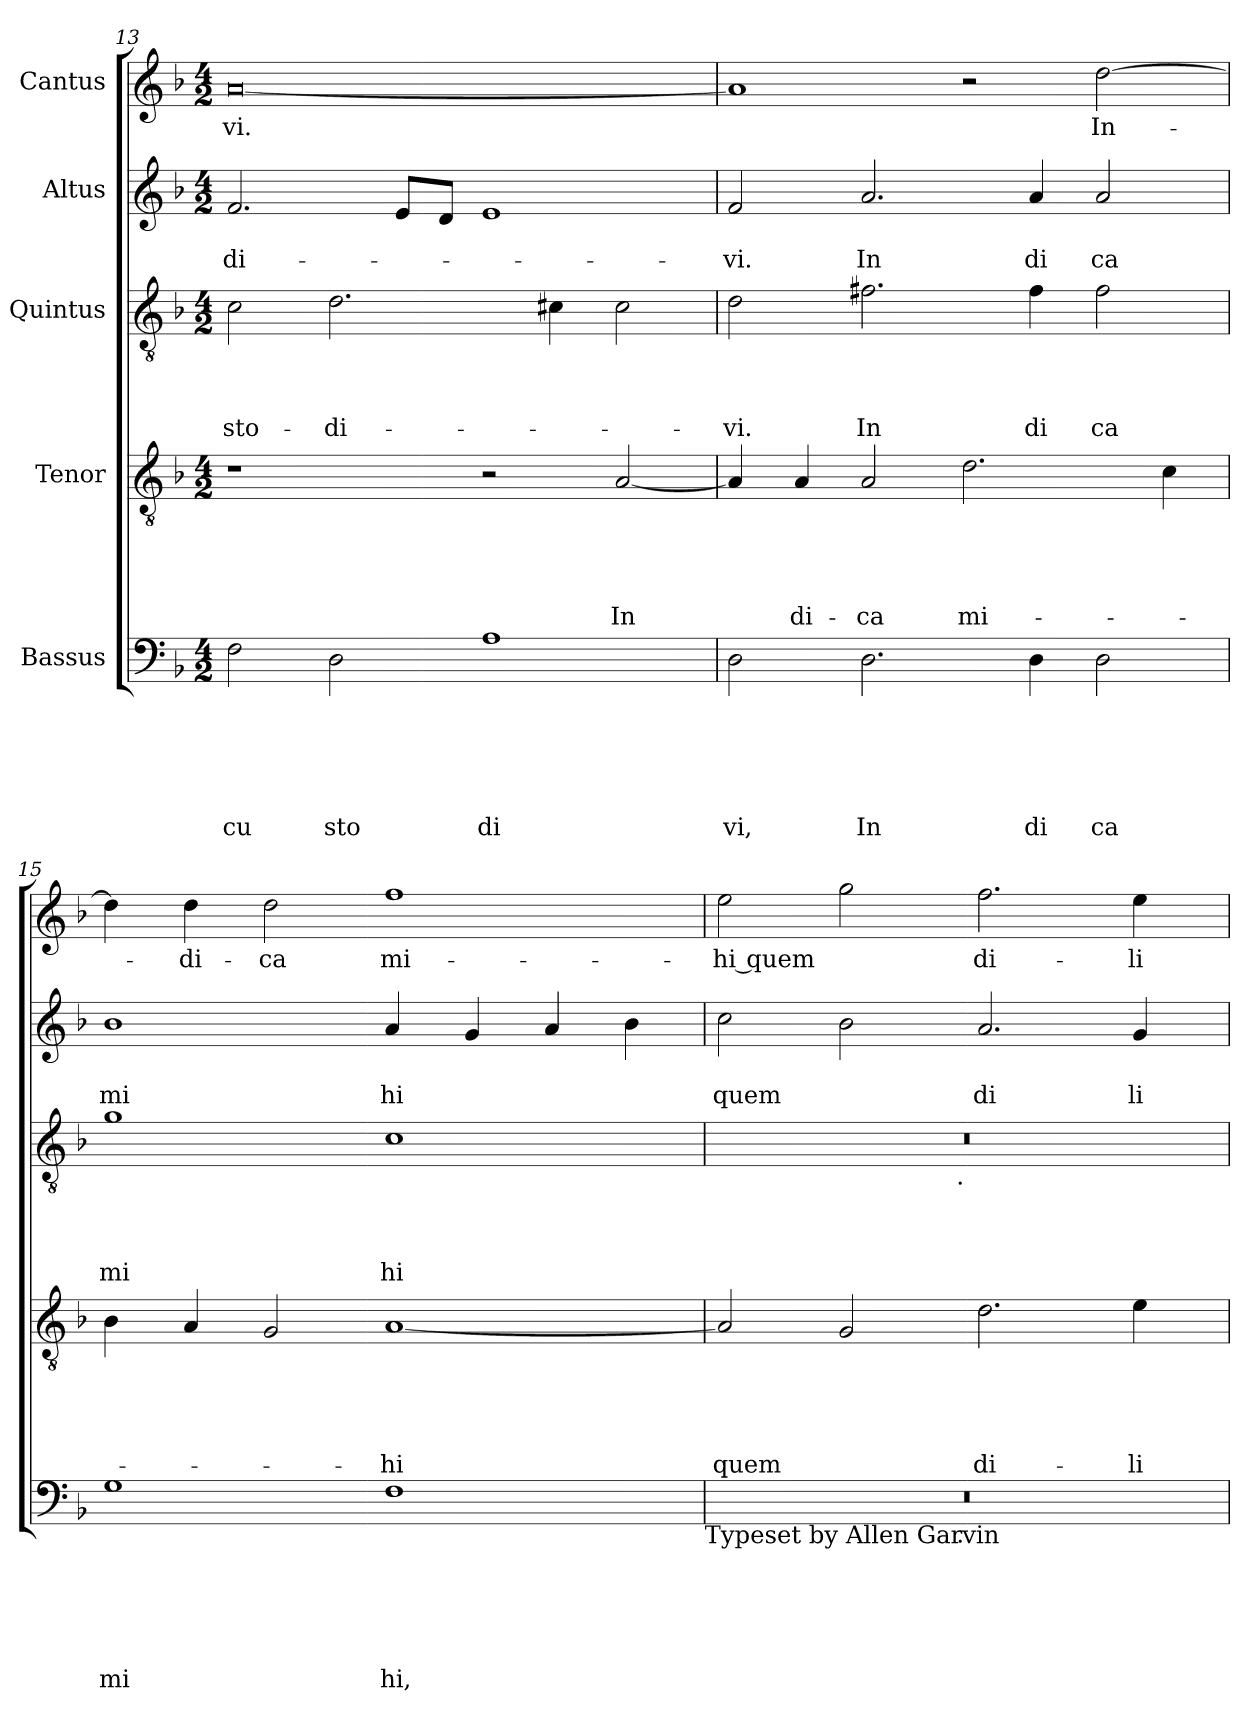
**kern	**text	**text	**text	**text	**text	**text	**kern	**text	**text	**text	**text	**text	**kern	**text	**text	**text	**text	**kern	**text	**text	**kern	**text
*part5	*part5	*part5	*part5	*part5	*part5	*part5	*part4	*part4	*part4	*part4	*part4	*part4	*part3	*part3	*part3	*part3	*part3	*part2	*part2	*part2	*part1	*part1
*staff5	*staff5	*staff5	*staff5	*staff5	*staff5	*staff5	*staff4	*staff4	*staff4	*staff4	*staff4	*staff4	*staff3	*staff3	*staff3	*staff3	*staff3	*staff2	*staff2	*staff2	*staff1	*staff1
*I"Bassus	*	*	*	*	*	*	*I"Tenor	*	*	*	*	*	*I"Quintus	*	*	*	*	*I"Altus	*	*	*I"Cantus	*
*clefF4	*	*	*	*	*	*	*clefGv2	*	*	*	*	*	*clefGv2	*	*	*	*	*clefG2	*	*	*clefG2	*
*k[b-]	*	*	*	*	*	*	*k[b-]	*	*	*	*	*	*k[b-]	*	*	*	*	*k[b-]	*	*	*k[b-]	*
*F:	*	*	*	*	*	*	*F:	*	*	*	*	*	*F:	*	*	*	*	*F:	*	*	*F:	*
*M4/2	*	*	*	*	*	*	*M4/2	*	*	*	*	*	*M4/2	*	*	*	*	*M4/2	*	*	*M4/2	*
=13	=13	=13	=13	=13	=13	=13	=13	=13	=13	=13	=13	=13	=13	=13	=13	=13	=13	=13	=13	=13	=13	=13
!	!	!	!	!	!	!LO:LY:b	!	!	!	!	!	!	!	!	!	!	!LO:LY:b	!	!	!LO:LY:b	!	!LO:LY:b
2F\	.	.	.	.	.	cu	1r	.	.	.	.	.	2c\	.	.	.	-sto-	2.f/	.	-di-	[<0a	vi.
!	!	!	!	!	!	!LO:LY:b	!	!	!	!	!	!	!	!	!	!	!LO:LY:b	!	!	!	!	!
2D\	.	.	.	.	.	sto	.	.	.	.	.	.	2.d\	.	.	.	-di-	.	.	.	.	.
.	.	.	.	.	.	.	.	.	.	.	.	.	.	.	.	.	.	8e/L	.	.	.	.
.	.	.	.	.	.	.	.	.	.	.	.	.	.	.	.	.	.	8d/J	.	.	.	.
!	!	!	!	!	!	!LO:LY:b	!	!	!	!	!	!	!	!	!	!	!	!	!	!	!	!
1A	.	.	.	.	.	di	2r	.	.	.	.	.	.	.	.	.	.	1e	.	.	.	.
.	.	.	.	.	.	.	.	.	.	.	.	.	4c#X\	.	.	.	.	.	.	.	.	.
!	!	!	!	!	!	!	!	!	!	!	!	!LO:LY:b	!	!	!	!	!	!	!	!	!	!
.	.	.	.	.	.	.	[<2A/	.	.	.	.	In	2c#\	.	.	.	.	.	.	.	.	.
!!LO:LB:g=z
=14	=14	=14	=14	=14	=14	=14	=14	=14	=14	=14	=14	=14	=14	=14	=14	=14	=14	=14	=14	=14	=14	=14
!	!	!	!	!	!	!LO:LY:b	!	!	!	!	!	!	!	!	!	!	!LO:LY:b	!	!	!LO:LY:b	!	!
2D\	.	.	.	.	.	vi,	4A/]	.	.	.	.	.	2d\	.	.	.	-vi.	2f/	.	-vi.	1a]	.
!	!	!	!	!	!	!	!	!	!	!	!	!LO:LY:b	!	!	!	!	!	!	!	!	!	!
.	.	.	.	.	.	.	4A/	.	.	.	.	di-	.	.	.	.	.	.	.	.	.	.
!	!	!	!	!	!	!LO:LY:b	!	!	!	!	!	!LO:LY:b	!	!	!	!	!LO:LY:b	!	!	!LO:LY:b	!	!
2.D\	.	.	.	.	.	In	2A/	.	.	.	.	-ca	2.f#X\	.	.	.	In	2.a/	.	In	.	.
!	!	!	!	!	!	!	!	!	!	!	!	!LO:LY:b	!	!	!	!	!	!	!	!	!	!
.	.	.	.	.	.	.	2.d\	.	.	.	.	mi-	.	.	.	.	.	.	.	.	2r	.
!	!	!	!	!	!	!LO:LY:b	!	!	!	!	!	!	!	!	!	!	!LO:LY:b	!	!	!LO:LY:b	!	!
4D\	.	.	.	.	.	di	.	.	.	.	.	.	4f#\	.	.	.	di	4a/	.	di	.	.
!	!	!	!	!	!	!LO:LY:b	!	!	!	!	!	!	!	!	!	!	!LO:LY:b	!	!	!LO:LY:b	!	!LO:LY:b
2D\	.	.	.	.	.	ca	.	.	.	.	.	.	2f#\	.	.	.	ca	2a/	.	ca	[>2dd\	In-
.	.	.	.	.	.	.	4c\	.	.	.	.	.	.	.	.	.	.	.	.	.	.	.
=15	=15	=15	=15	=15	=15	=15	=15	=15	=15	=15	=15	=15	=15	=15	=15	=15	=15	=15	=15	=15	=15	=15
!	!	!	!	!	!	!LO:LY:b	!	!	!	!	!	!	!	!	!	!	!LO:LY:b	!	!	!LO:LY:b	!	!
1G	.	.	.	.	.	mi	4B-\	.	.	.	.	.	1g	.	.	.	mi	1b-	.	mi	4dd\]	.
!	!	!	!	!	!	!	!	!	!	!	!	!	!	!	!	!	!	!	!	!	!	!LO:LY:b
.	.	.	.	.	.	.	4A/	.	.	.	.	.	.	.	.	.	.	.	.	.	4dd\	-di-
!	!	!	!	!	!	!	!	!	!	!	!	!	!	!	!	!	!	!	!	!	!	!LO:LY:b
.	.	.	.	.	.	.	2G/	.	.	.	.	.	.	.	.	.	.	.	.	.	2dd\	-ca
!	!	!	!	!	!	!LO:LY:b	!	!	!	!	!	!LO:LY:b	!	!	!	!	!LO:LY:b	!	!	!LO:LY:b	!	!LO:LY:b
1F	.	.	.	.	.	hi,	[<1A	.	.	.	.	-hi	1c	.	.	.	hi	4a/	.	hi	1ff	mi-
.	.	.	.	.	.	.	.	.	.	.	.	.	.	.	.	.	.	4g/	.	.	.	.
.	.	.	.	.	.	.	.	.	.	.	.	.	.	.	.	.	.	4a/	.	.	.	.
.	.	.	.	.	.	.	.	.	.	.	.	.	.	.	.	.	.	4b-\	.	.	.	.
!LO:TX:b:t=Typeset by Allen Garvin	!	!	!	!	!	!	!	!	!	!	!	!	!	!	!	!	!	!	!	!	!	!
=16	=16	=16	=16	=16	=16	=16	=16	=16	=16	=16	=16	=16	=16	=16	=16	=16	=16	=16	=16	=16	=16	=16
!	!	!	!	!	!	!	!	!	!	!	!	!LO:LY:b	!	!	!	!	!	!	!	!LO:LY:b	!	!LO:LY:b
*^	*	*	*	*	*	*	*	*	*	*	*	*	*^	*	*	*	*	*	*	*	*	*
0r	2ryy	.	.	.	.	.	.	2A/]	.	.	.	.	quem	0r	2ryy	.	.	.	.	2cc\	.	quem	2ee\	-hi quem
.	4...ryy	.	.	.	.	.	.	2G/	.	.	.	.	.	.	4...ryy	.	.	.	.	2b-\	.	.	2gg\	.
!	!	!	!	!	!	!	!	!	!	!	!	!	!	!	!LO:TX:b:t=.	!	!	!	!	!	!	!	!	!
!	!LO:TX:b:t=.	!	!	!	!	!	!	!	!	!	!	!	!	!	!	!	!	!	!	!	!	!	!	!
.	1ryy	.	.	.	.	.	.	.	.	.	.	.	.	.	1ryy	.	.	.	.	.	.	.	.	.
!	!	!	!	!	!	!	!	!	!	!	!	!	!LO:LY:b	!	!	!	!	!	!	!	!	!LO:LY:b	!	!LO:LY:b
.	.	.	.	.	.	.	.	2.d\	.	.	.	.	di-	.	.	.	.	.	.	2.a/	.	di	2.ff\	di-
!	!	!	!	!	!	!	!	!	!	!	!	!	!LO:LY:b	!	!	!	!	!	!	!	!	!LO:LY:b	!	!LO:LY:b
.	.	.	.	.	.	.	.	4e\	.	.	.	.	-li-	.	.	.	.	.	.	4g/	.	li	4ee\	-li-
.	32ryy	.	.	.	.	.	.	.	.	.	.	.	.	.	32ryy	.	.	.	.	.	.	.	.	.
*v	*v	*	*	*	*	*	*	*	*	*	*	*	*	*v	*v	*	*	*	*	*	*	*	*	*
=	=	=	=	=	=	=	=	=	=	=	=	=	=	=	=	=	=	=	=	=	=	=
*-	*-	*-	*-	*-	*-	*-	*-	*-	*-	*-	*-	*-	*-	*-	*-	*-	*-	*-	*-	*-	*-	*-
